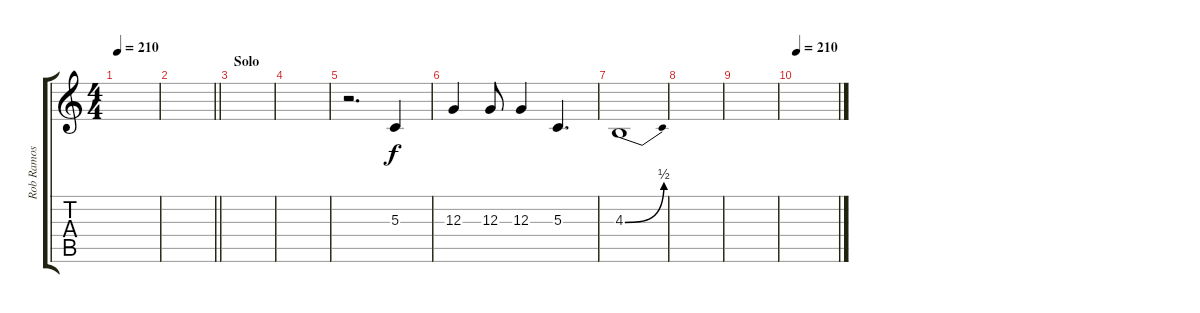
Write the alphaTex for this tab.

\track ("Rob Ramos (voz)" "Rob Ramos ") {instrument lead3calliope}
\staff {score tabs}
\tuning (E4 B3 G3 D3 A2 E2) {hide}
\ts (4 4)
\tempo 210
\clef g2
\ks c
|
\barLineRight lightlight
|
\section ("" "Solo")
|
|
r.2{d} 5.3.4 |
12.3.4 12.3.8 12.3.4 5.3.4{d} |
4.3{be (bend 0 0 60 2)}.1 |
|
|
\tempo 210
